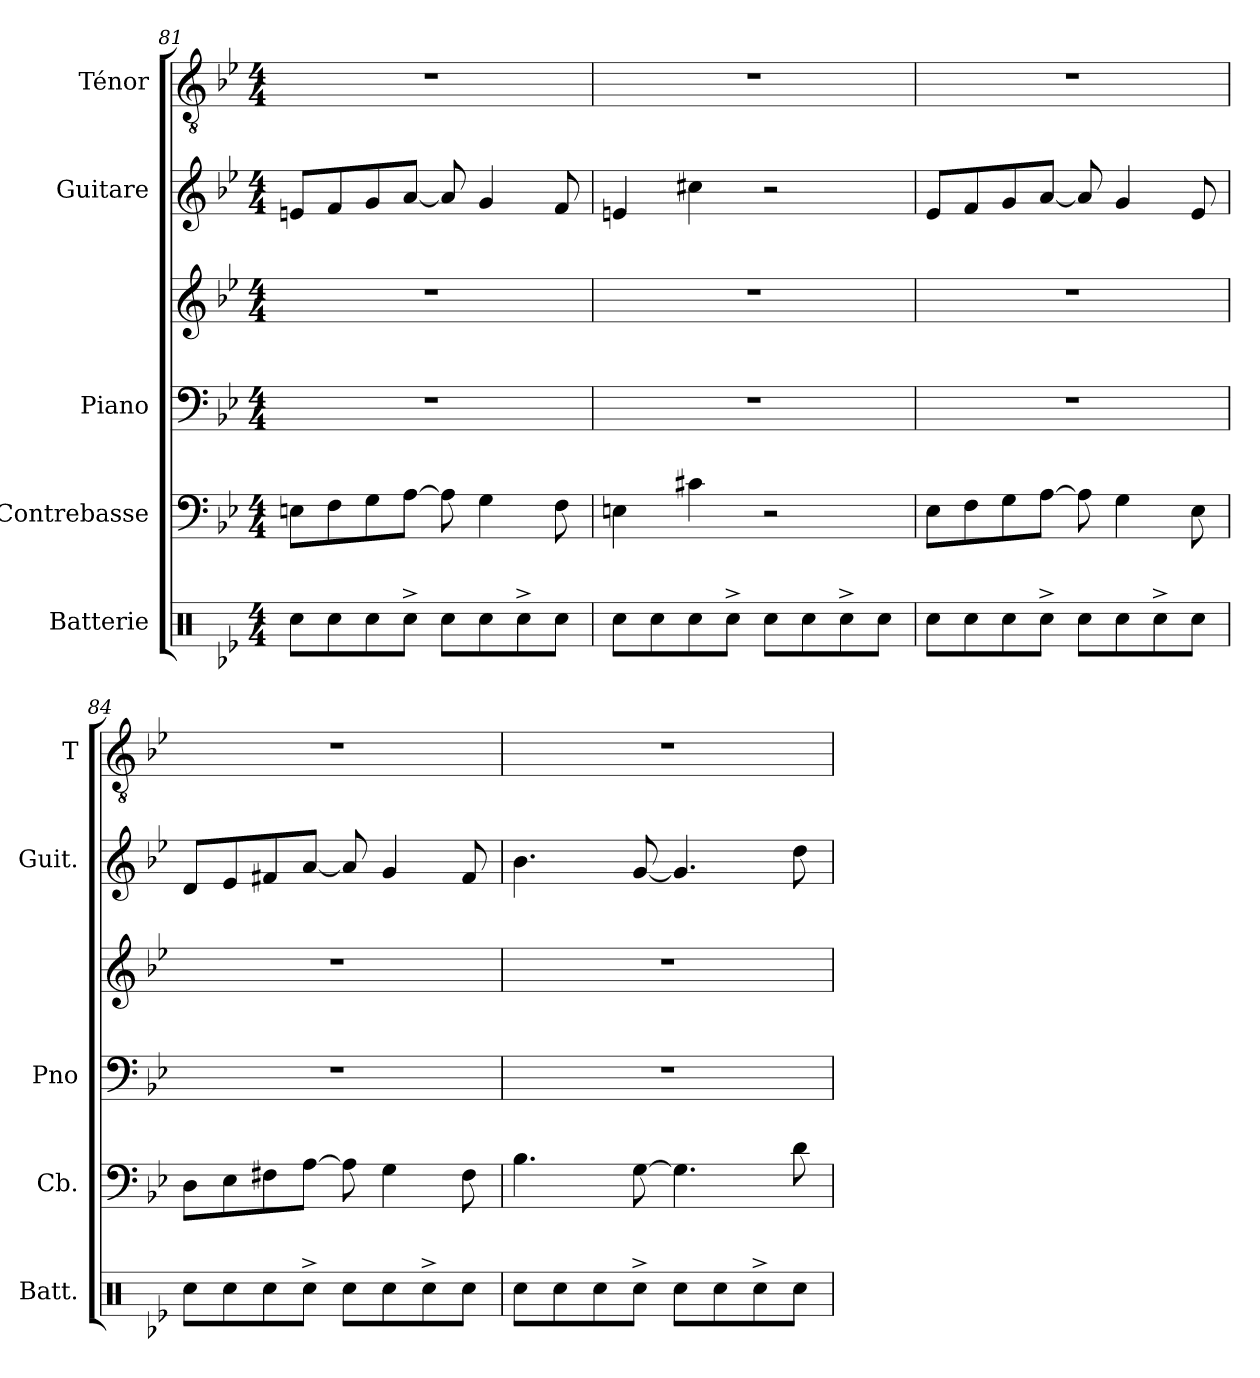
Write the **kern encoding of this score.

**kern	**kern	**kern	**kern	**kern	**kern
*part5	*part4	*part3	*part3	*part2	*part1
*staff6	*staff5	*staff4	*staff3	*staff2	*staff1
*I"Batterie	*I"Contrebasse	*I"Piano	*	*I"Guitare	*I"Ténor
*I'Batt.	*I'Cb.	*I'Pno	*	*I'Guit.	*I'T
!!LO:PB:g=z
*clefX	*clefF4	*clefF4	*clefG2	*clefG2	*clefGv2
*	*ITrd7c12	*	*	*ITrd7c12	*
*k[b-e-]	*k[b-e-]	*k[b-e-]	*k[b-e-]	*k[b-e-]	*k[b-e-]
*g:	*g:	*g:	*g:	*g:	*g:
*M4/4	*M4/4	*M4/4	*M4/4	*M4/4	*M4/4
=81	=81	=81	=81	=81	=81
8Rcc\L	8EEn\L	1r	1r	8En/L	1r
8Rcc\	8FF\	.	.	8F/	.
8Rcc\	8GG\	.	.	8G/	.
8Rcc^>\J	[8AA\J	.	.	[8A/J	.
8Rcc\L	8AA\]	.	.	8A/]	.
8Rcc\	4GG\	.	.	4G/	.
8Rcc^>\	.	.	.	.	.
8Rcc\J	8FF\	.	.	8F/	.
=82	=82	=82	=82	=82	=82
8Rcc\L	4EEn\	1r	1r	4En/	1r
8Rcc\	.	.	.	.	.
8Rcc\	4C#X\	.	.	4c#X\	.
8Rcc^>\J	.	.	.	.	.
8Rcc\L	2r	.	.	2r	.
8Rcc\	.	.	.	.	.
8Rcc^>\	.	.	.	.	.
8Rcc\J	.	.	.	.	.
=83	=83	=83	=83	=83	=83
8Rcc\L	8EE-\L	1r	1r	8E-/L	1r
8Rcc\	8FF\	.	.	8F/	.
8Rcc\	8GG\	.	.	8G/	.
8Rcc^>\J	[8AA\J	.	.	[8A/J	.
8Rcc\L	8AA\]	.	.	8A/]	.
8Rcc\	4GG\	.	.	4G/	.
8Rcc^>\	.	.	.	.	.
8Rcc\J	8EE-\	.	.	8E-/	.
=84	=84	=84	=84	=84	=84
8Rcc\L	8DD\L	1r	1r	8D/L	1r
8Rcc\	8EE-\	.	.	8E-/	.
8Rcc\	8FF#X\	.	.	8F#X/	.
8Rcc^>\J	[8AA\J	.	.	[8A/J	.
8Rcc\L	8AA\]	.	.	8A/]	.
8Rcc\	4GG\	.	.	4G/	.
8Rcc^>\	.	.	.	.	.
8Rcc\J	8FF#\	.	.	8F#/	.
!!LO:LB:g=z
=85	=85	=85	=85	=85	=85
8Rcc\L	4.BB-\	1r	1r	4.B-\	1r
8Rcc\	.	.	.	.	.
8Rcc\	.	.	.	.	.
8Rcc^>\J	[8GG\	.	.	[8G/	.
8Rcc\L	4.GG\]	.	.	4.G/]	.
8Rcc\	.	.	.	.	.
8Rcc^>\	.	.	.	.	.
8Rcc\J	8D\	.	.	8d\	.
=	=	=	=	=	=
*-	*-	*-	*-	*-	*-
